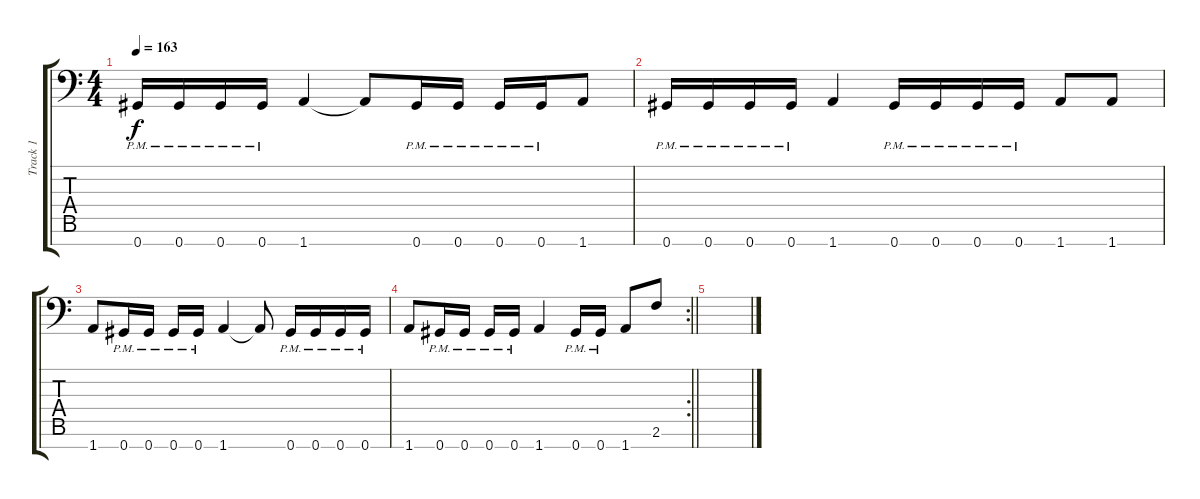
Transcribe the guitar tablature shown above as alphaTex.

\track ("Track 1" "Track 1") {instrument distortionguitar}
\staff {score tabs}
\tuning (Eb4 Bb3 Gb3 Db3 Ab2 Eb2 Ab1) {hide}
\ts (4 4)
\tempo 163
\clef f4
\ks c
0.7{pm}.16{dy f} 0.7{pm}.16 0.7{pm}.16 0.7{pm}.16 1.7.4 1.7{t}.8 0.7{pm}.16 0.7{pm}.16 0.7{pm}.16 0.7{pm}.16 1.7.8 |
0.7{pm}.16 0.7{pm}.16 0.7{pm}.16 0.7{pm}.16 1.7.4 0.7{pm}.16 0.7{pm}.16 0.7{pm}.16 0.7{pm}.16 1.7.8 1.7.8 |
1.7.8 0.7{pm}.16 0.7{pm}.16 0.7{pm}.16 0.7{pm}.16 1.7.4 1.7{t}.8 0.7{pm}.16 0.7{pm}.16 0.7{pm}.16 0.7{pm}.16 |
\rc 2
\barLineRight lightlight
1.7.8 0.7{pm}.16 0.7{pm}.16 0.7{pm}.16 0.7{pm}.16 1.7.4 0.7{pm}.16 0.7{pm}.16 1.7.8 2.6.8 |
\section ("" "")
